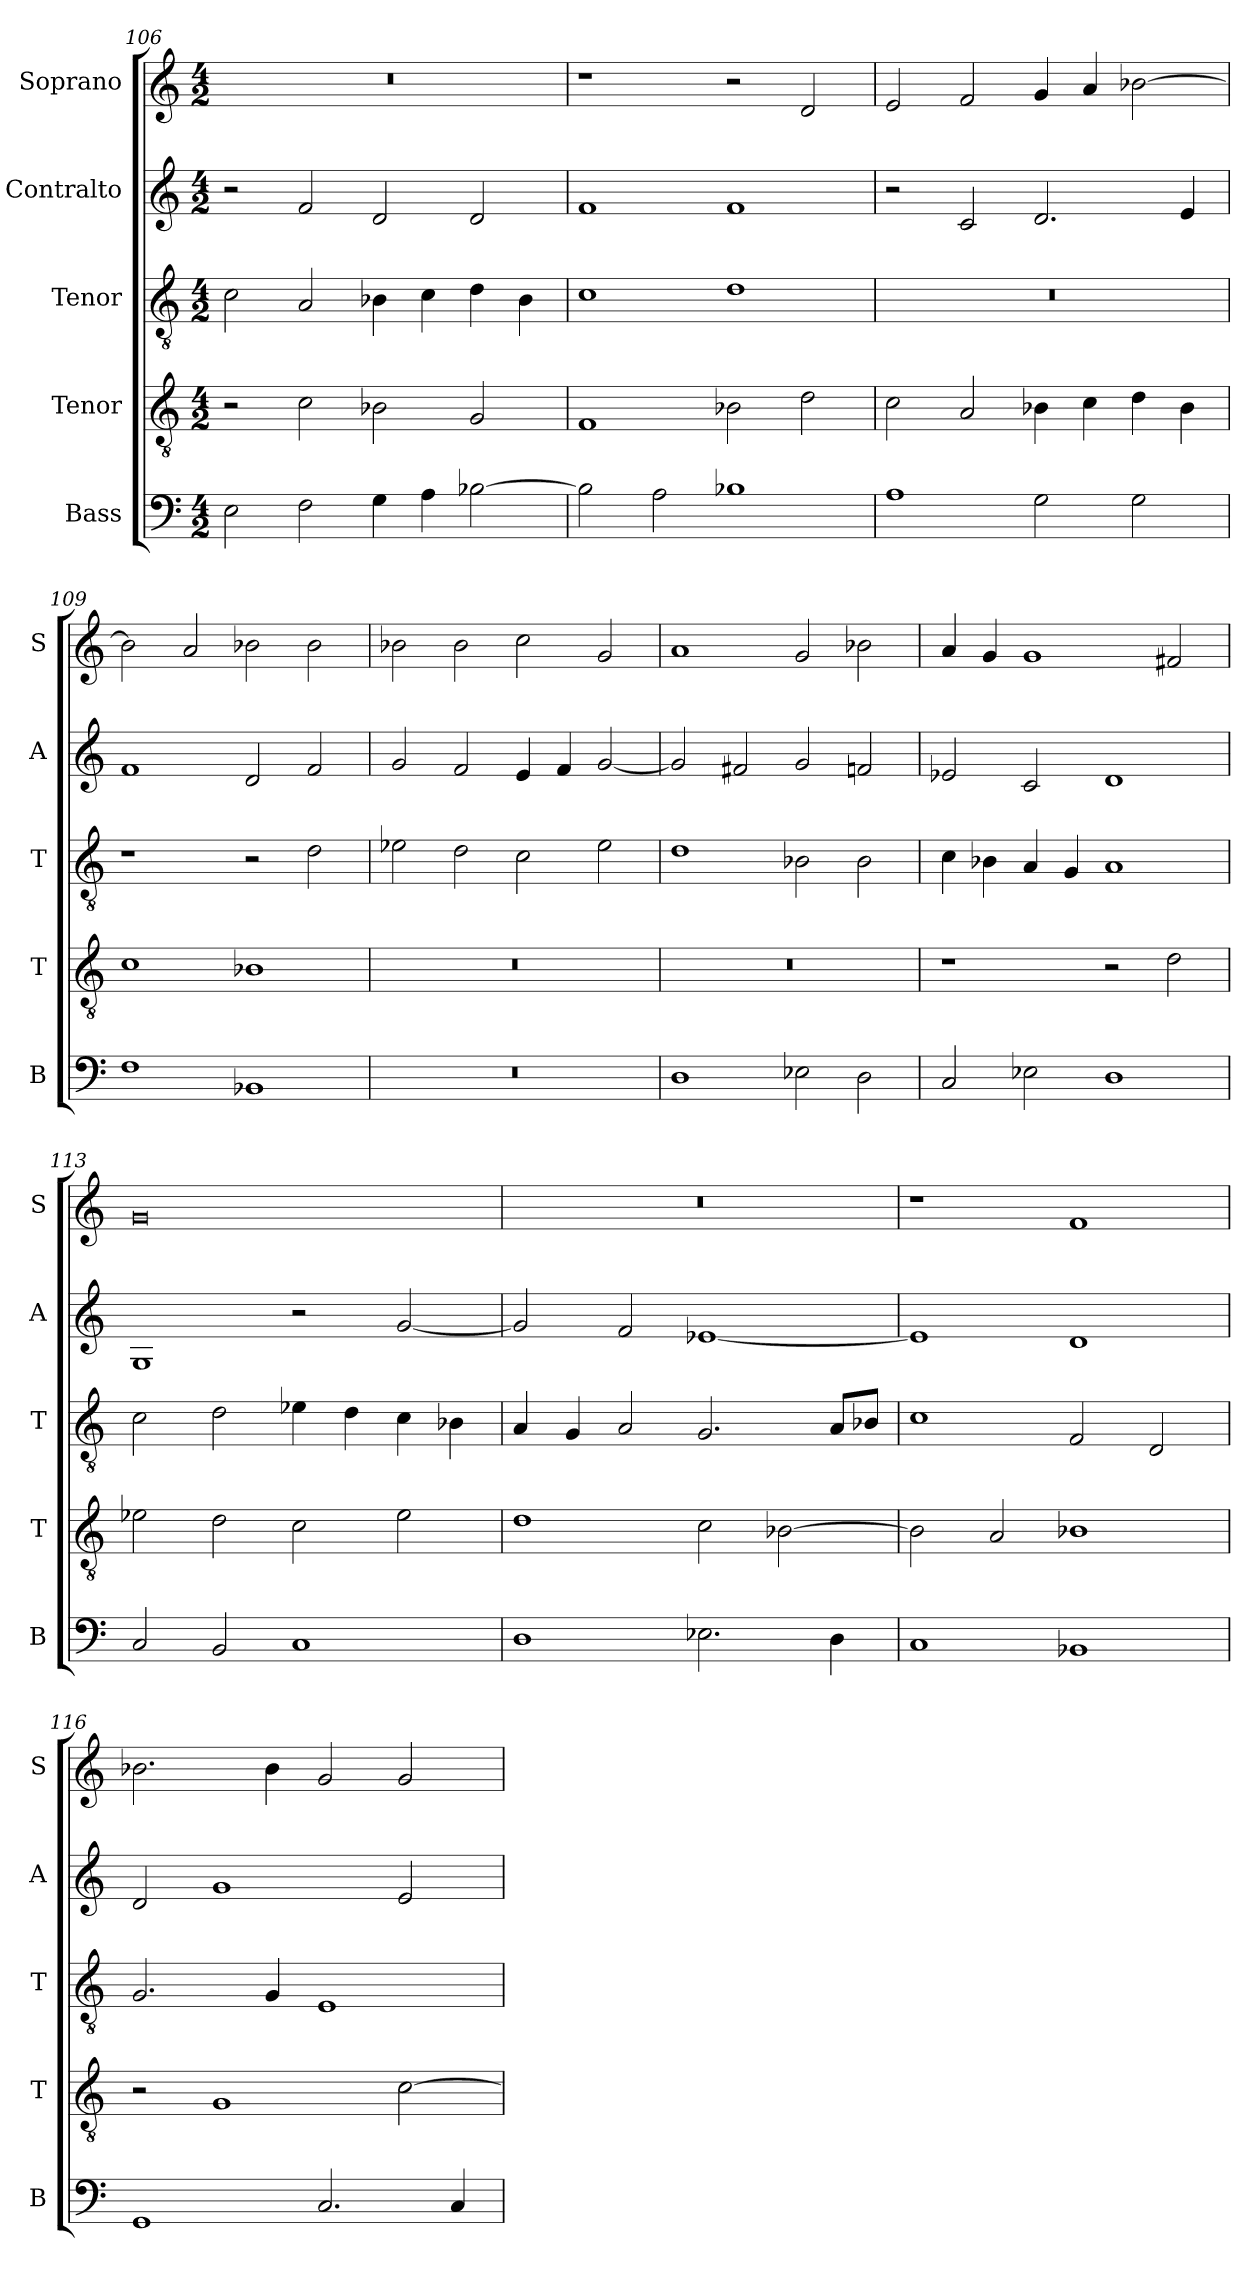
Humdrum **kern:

**kern	**kern	**kern	**kern	**kern
*part5	*part4	*part3	*part2	*part1
*staff5	*staff4	*staff3	*staff2	*staff1
*I"Bass	*I"Tenor	*I"Tenor	*I"Contralto	*I"Soprano
*I'B	*I'T	*I'T	*I'A	*I'S
*clefF4	*clefGv2	*clefGv2	*clefG2	*clefG2
*k[]	*k[]	*k[]	*k[]	*k[]
*M4/2	*M4/2	*M4/2	*M4/2	*M4/2
=106	=106	=106	=106	=106
2E	2r	2c	2r	0r
2F	2c	2A	2f	.
4G	2B-X	4B-X	2d	.
4A	.	4c	.	.
[2B-X	2G	4d	2d	.
.	.	4B-	.	.
=107	=107	=107	=107	=107
2B-]	1F	1c	1f	1r
2A	.	.	.	.
1B-X	2B-X	1d	1f	2r
.	2d	.	.	2d
=108	=108	=108	=108	=108
1A	2c	0r	2r	2e
.	2A	.	2c	2f
2G	4B-X	.	2.d	4g
.	4c	.	.	4a
2G	4d	.	.	[2b-X
.	4B-	.	4e	.
=109	=109	=109	=109	=109
1F	1c	1r	1f	2b-]
.	.	.	.	2a
1BB-X	1B-X	2r	2d	2b-X
.	.	2d	2f	2b-
=110	=110	=110	=110	=110
0r	0r	2e-X	2g	2b-X
.	.	2d	2f	2b-
.	.	2c	4e	2cc
.	.	.	4f	.
.	.	2e-	[2g	2g
=111	=111	=111	=111	=111
1D	0r	1d	2g]	1a
.	.	.	2f#X	.
2E-X	.	2B-X	2g	2g
2D	.	2B-	2fn	2b-X
=112	=112	=112	=112	=112
2C	1r	4c	2e-X	4a
.	.	4B-X	.	4g
2E-X	.	4A	2c	1g
.	.	4G	.	.
1D	2r	1A	1d	.
.	2d	.	.	2f#X
=113	=113	=113	=113	=113
2C	2e-X	2c	1G	0g
2BB	2d	2d	.	.
1C	2c	4e-X	2r	.
.	.	4d	.	.
.	2e-	4c	[2g	.
.	.	4B-X	.	.
=114	=114	=114	=114	=114
1D	1d	4A	2g]	0r
.	.	4G	.	.
.	.	2A	2f	.
2.E-X	2c	2.G	[1e-X	.
.	[2B-X	.	.	.
4D	.	8A/L	.	.
.	.	8B-X/J	.	.
=115	=115	=115	=115	=115
1C	2B-]	1c	1e-]	1r
.	2A	.	.	.
1BB-X	1B-X	2F	1d	1f
.	.	2D	.	.
=116	=116	=116	=116	=116
1GG	2r	2.G	2d	2.b-X
.	1G	.	1g	.
.	.	4G	.	4b-
2.C	.	1E	.	2g
.	[2c	.	2e	2g
4C	.	.	.	.
=	=	=	=	=
*-	*-	*-	*-	*-
